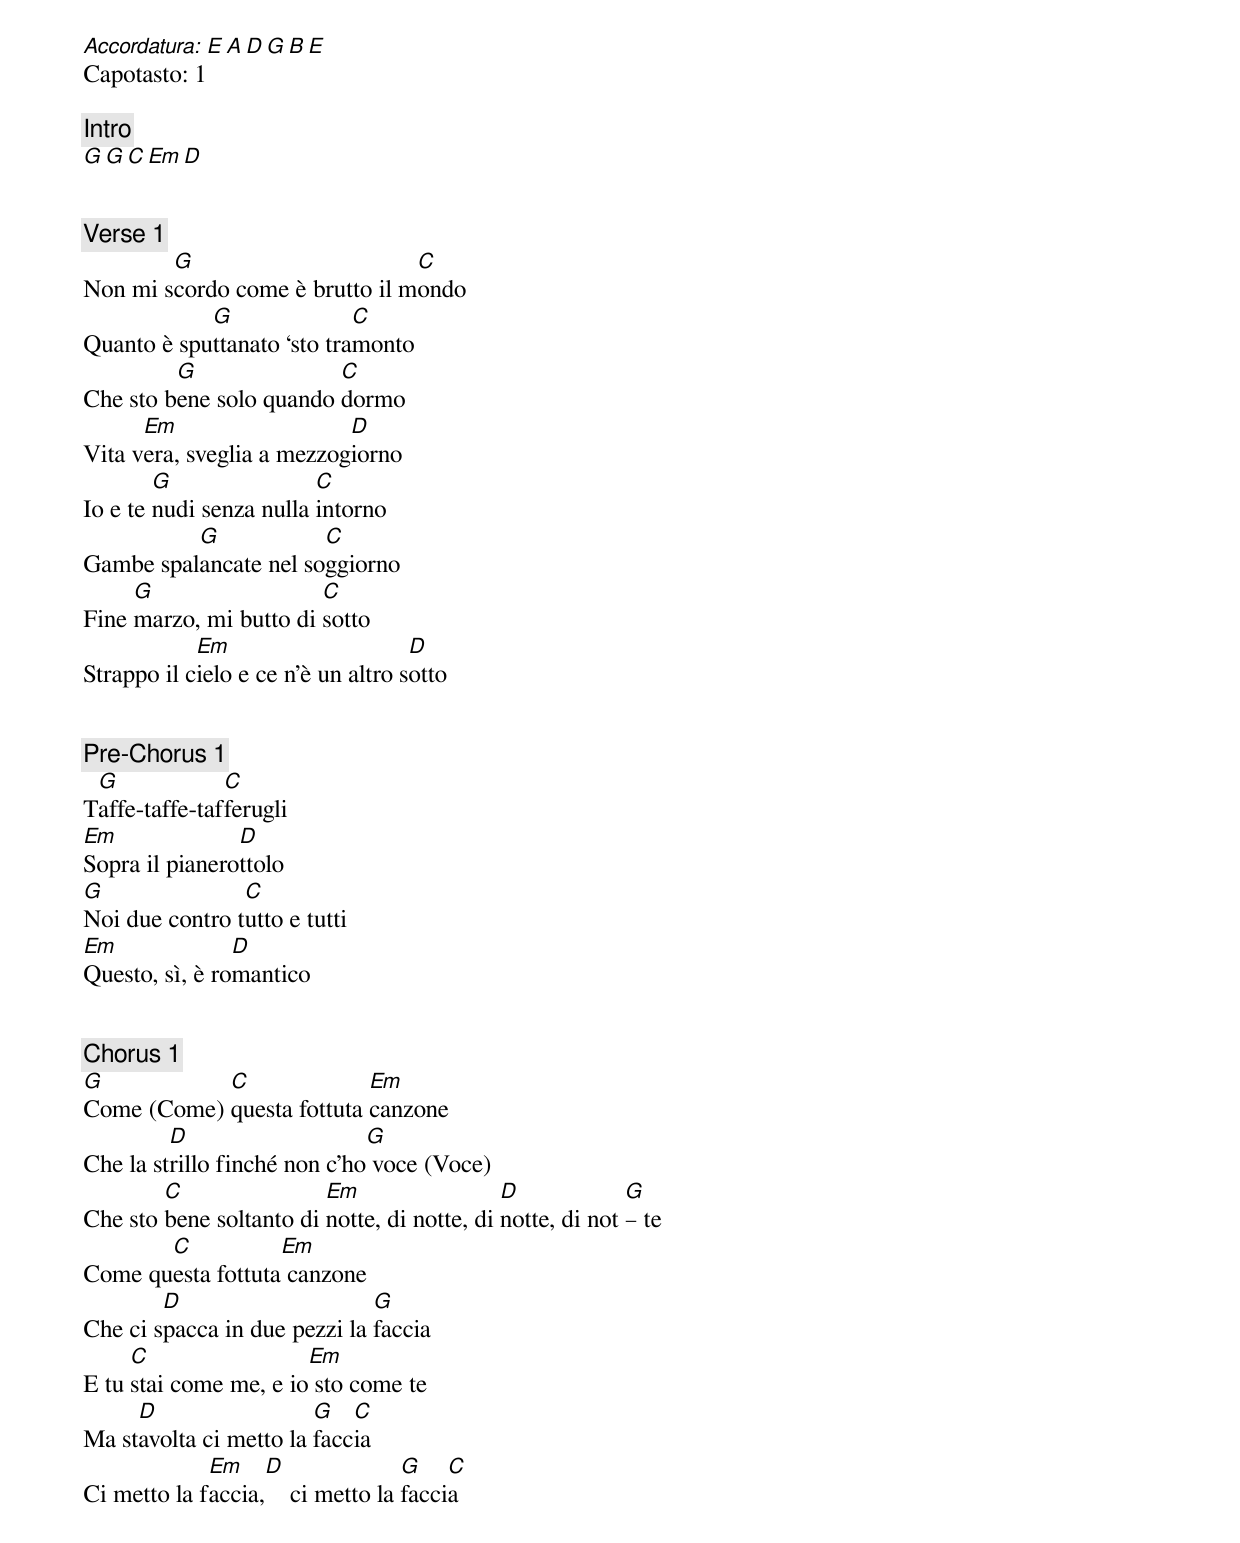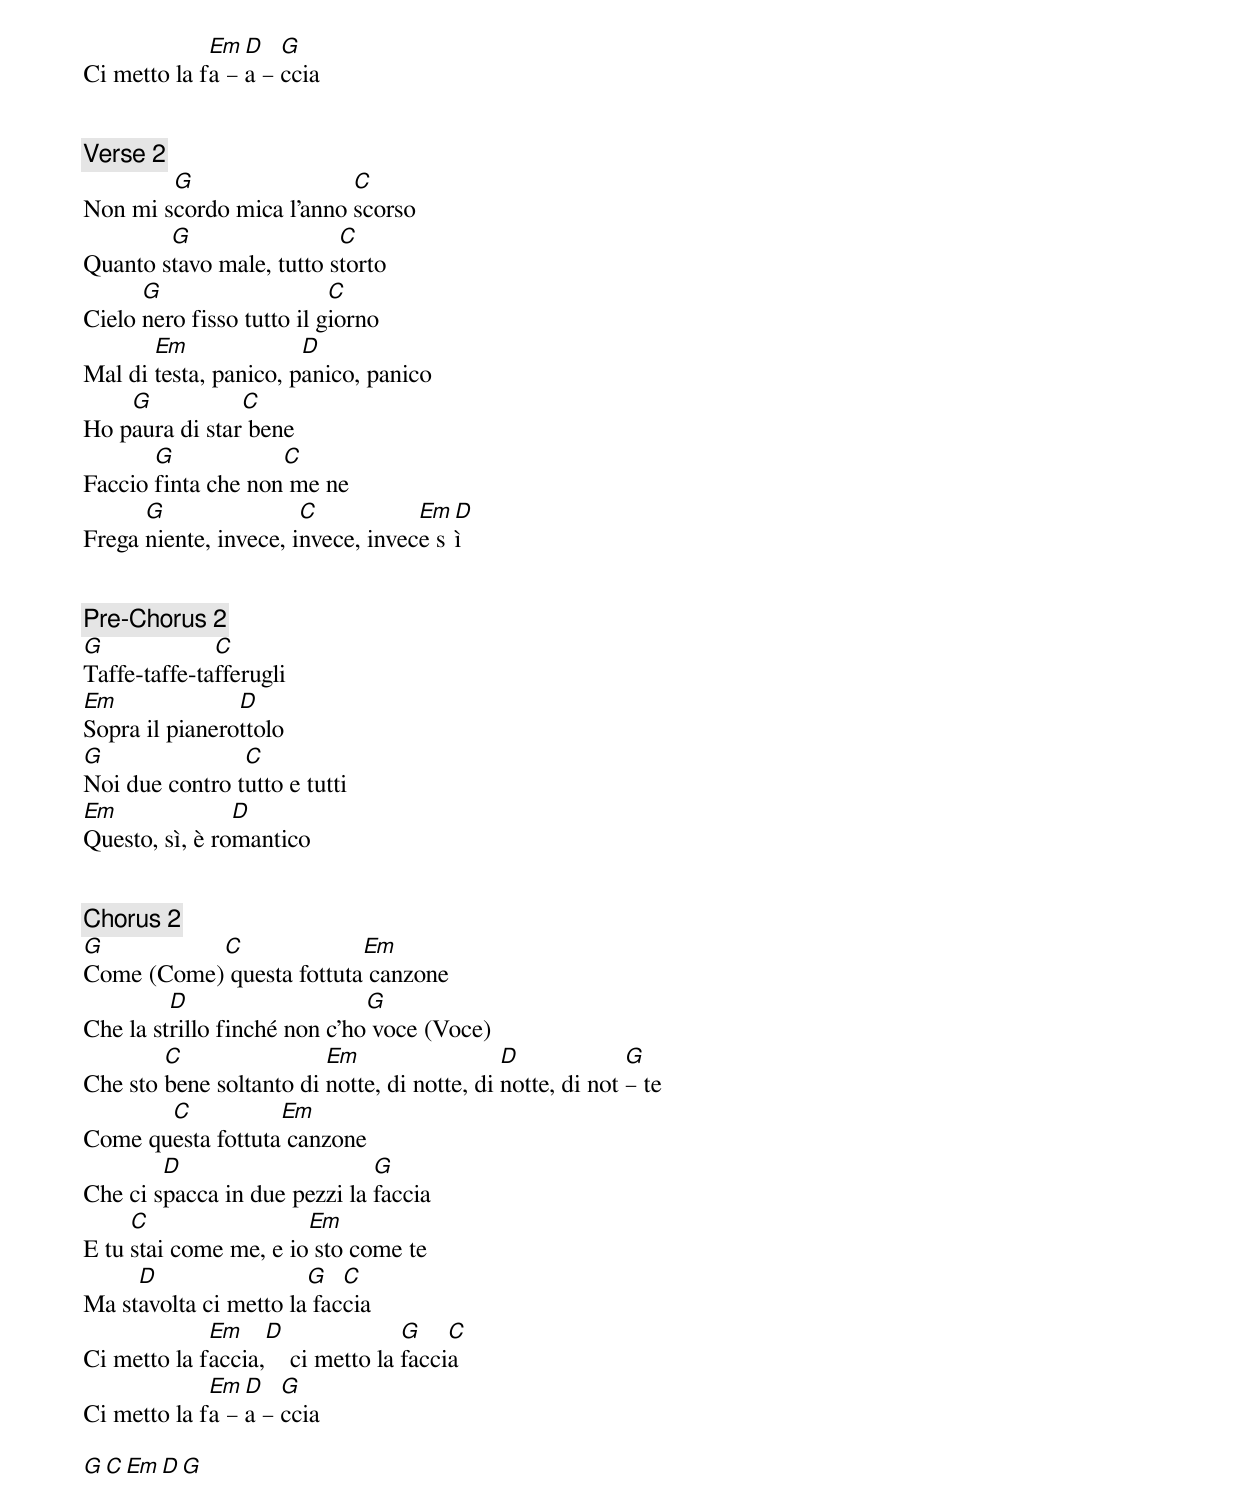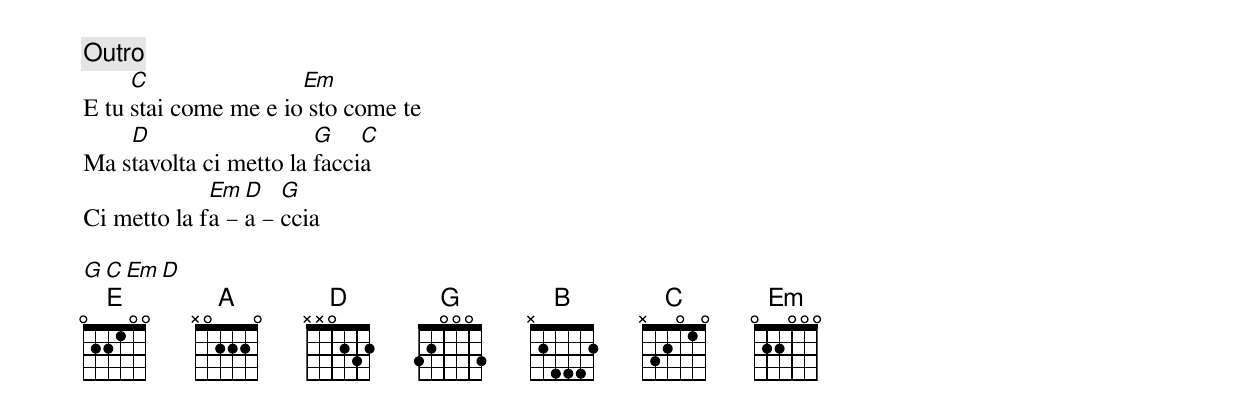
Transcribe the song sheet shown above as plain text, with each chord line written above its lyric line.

Accordatura: E A D G B E
Capotasto: 1

[Intro]
G G C  Em D


[Verse 1]
        G                       C
Non mi scordo come è brutto il mondo
            G               C
Quanto è sputtanato ‘sto tramonto
         G               C
Che sto bene solo quando dormo
      Em                   D
Vita vera, sveglia a mezzogiorno
        G                C
Io e te nudi senza nulla intorno
          G            C
Gambe spalancate nel soggiorno
     G                  C
Fine marzo, mi butto di sotto
            Em                      D
Strappo il cielo e ce n’è un altro sotto


[Pre-Chorus 1]
 G             C
Taffe-taffe-tafferugli
Em              D
Sopra il pianerottolo
G               C
Noi due contro tutto e tutti
Em              D
Questo, sì, è romantico


[Chorus 1]
G           C              Em
Come (Come) questa fottuta canzone
         D                    G
Che la strillo finché non c’ho voce (Voce)
        C                Em                  D             G
Che sto bene soltanto di notte, di notte, di notte, di not – te
       C           Em
Come questa fottuta canzone
        D                     G
Che ci spacca in due pezzi la faccia
     C                 Em
E tu stai come me, e io sto come te
     D                  G   C
Ma stavolta ci metto la faccia
             Em    D               G    C
Ci metto la faccia,    ci metto la faccia
             Em  D   G
Ci metto la fa – a – ccia


[Verse 2]
        G                 C
Non mi scordo mica l’anno scorso
        G                 C
Quanto stavo male, tutto storto
      G                    C
Cielo nero fisso tutto il giorno
       Em              D
Mal di testa, panico, panico, panico
    G           C
Ho paura di star bene
       G            C
Faccio finta che non me ne
      G                C           Em D
Frega niente, invece, invece, invece sì


[Pre-Chorus 2]
G             C
Taffe-taffe-tafferugli
Em              D
Sopra il pianerottolo
G               C
Noi due contro tutto e tutti
Em              D
Questo, sì, è romantico


[Chorus 2]
G          C              Em
Come (Come) questa fottuta canzone
         D                    G
Che la strillo finché non c’ho voce (Voce)
        C                Em                  D             G
Che sto bene soltanto di notte, di notte, di notte, di not – te
       C           Em
Come questa fottuta canzone
        D                     G
Che ci spacca in due pezzi la faccia
     C                 Em
E tu stai come me, e io sto come te
     D                 G   C
Ma stavolta ci metto la faccia
             Em    D               G    C
Ci metto la faccia,    ci metto la faccia
             Em  D   G
Ci metto la fa – a – ccia

G C Em D G


[Outro]
     C                Em
E tu stai come me e io sto come te
    D                   G    C
Ma stavolta ci metto la faccia
             Em  D   G
Ci metto la fa – a – ccia

G C Em D
